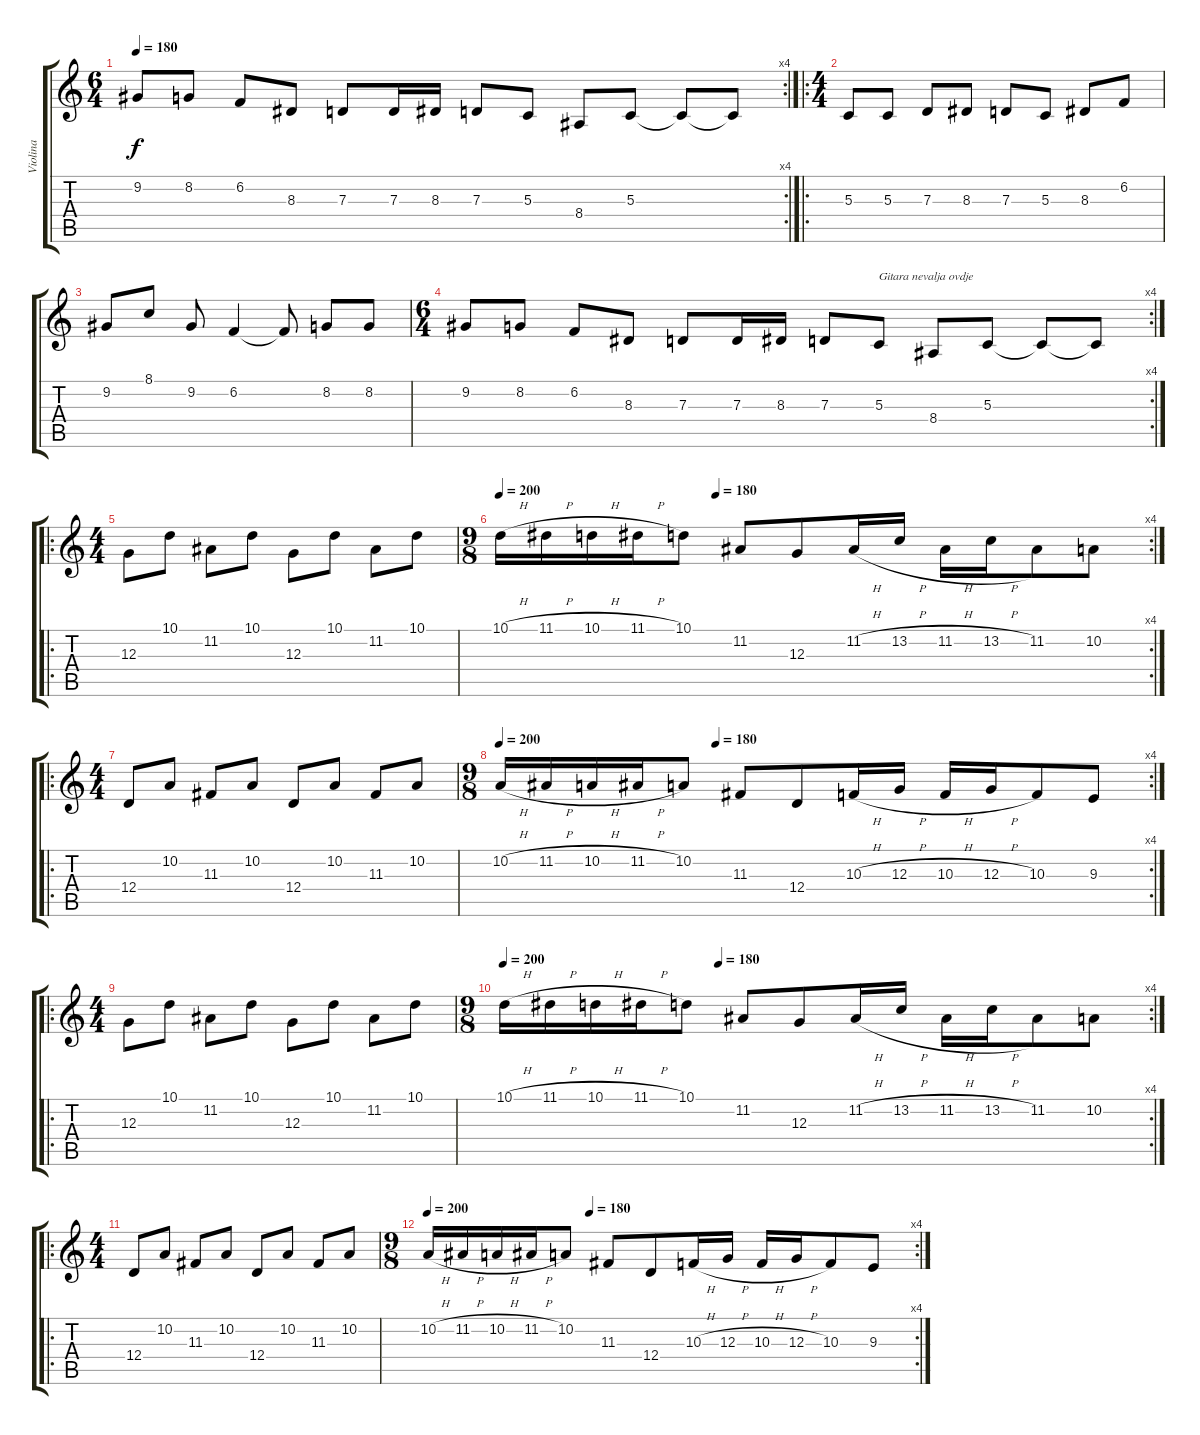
\track ("Violina" "Violina") {instrument violin}
\staff {score tabs}
\tuning (E4 B3 G3 D3 A2 E2) {hide}
\rc 4
\ts (6 4)
\tempo 180
\clef g2
\ks c
9.2.8{dy f} 8.2.8 6.2.8 8.3.8 7.3.8 7.3.16 8.3.16 7.3.8 5.3.8 8.4.8 5.3.8 5.3{t}.8 5.3{t}.8 |
\ro
\ts (4 4)
5.3.8 5.3.8 7.3.8 8.3.8 7.3.8 5.3.8 8.3.8 6.2.8 |
9.2.8 8.1.8 9.2.8 6.2.4 6.2{t}.8 8.2.8 8.2.8 |
\rc 4
\ts (6 4)
9.2.8 8.2.8 6.2.8 8.3.8 7.3.8 7.3.16 8.3.16 7.3.8 5.3.8{txt "Gitara nevalja ovdje"} 8.4.8 5.3.8 5.3{t}.8 5.3{t}.8 |
\ro
\ts (4 4)
12.3.8 10.1.8 11.2.8 10.1.8 12.3.8 10.1.8 11.2.8 10.1.8 |
\rc 4
\ts (9 8)
\tempo 200
\tempo (180 0.3333333333333333)
10.1{h}.16 11.1{h}.16 10.1{h}.16 11.1{h}.16 10.1.8 11.2.8 12.3.8 11.2{h}.16 13.2{h}.16 11.2{h}.16 13.2{h}.16 11.2.8 10.2.8 |
\ro
\ts (4 4)
12.4.8 10.2.8 11.3.8 10.2.8 12.4.8 10.2.8 11.3.8 10.2.8 |
\rc 4
\ts (9 8)
\tempo 200
\tempo (180 0.3333333333333333)
10.2{h}.16 11.2{h}.16 10.2{h}.16 11.2{h}.16 10.2.8 11.3.8 12.4.8 10.3{h}.16 12.3{h}.16 10.3{h}.16 12.3{h}.16 10.3.8 9.3.8 |
\ro
\ts (4 4)
12.3.8 10.1.8 11.2.8 10.1.8 12.3.8 10.1.8 11.2.8 10.1.8 |
\rc 4
\ts (9 8)
\tempo 200
\tempo (180 0.3333333333333333)
10.1{h}.16 11.1{h}.16 10.1{h}.16 11.1{h}.16 10.1.8 11.2.8 12.3.8 11.2{h}.16 13.2{h}.16 11.2{h}.16 13.2{h}.16 11.2.8 10.2.8 |
\ro
\ts (4 4)
12.4.8 10.2.8 11.3.8 10.2.8 12.4.8 10.2.8 11.3.8 10.2.8 |
\rc 4
\ts (9 8)
\tempo 200
\tempo (180 0.3333333333333333)
10.2{h}.16 11.2{h}.16 10.2{h}.16 11.2{h}.16 10.2.8 11.3.8 12.4.8 10.3{h}.16 12.3{h}.16 10.3{h}.16 12.3{h}.16 10.3.8 9.3.8
